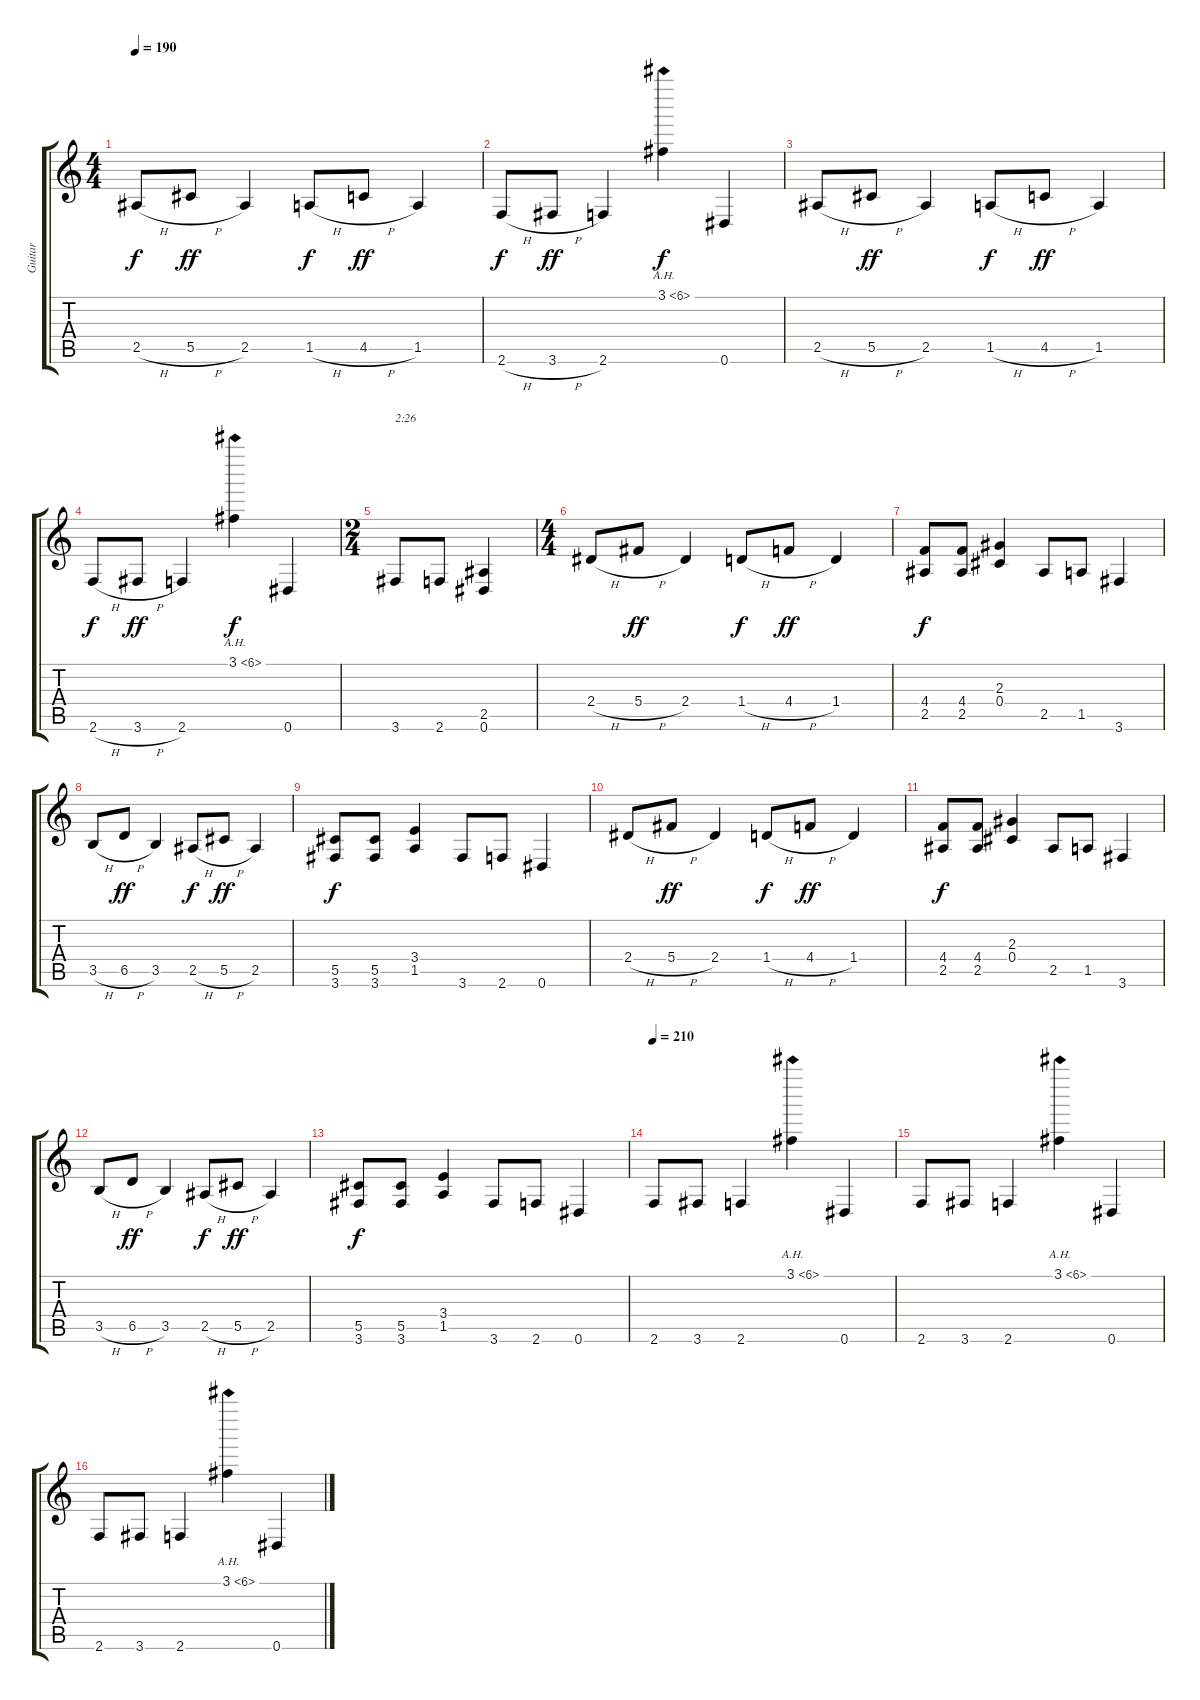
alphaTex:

\track ("Guitar" "Guitar") {instrument distortionguitar}
\staff {score tabs}
\tuning (Eb4 Bb3 Gb3 Db3 Ab2 Eb2) {hide}
\ts (4 4)
\tempo 190
\clef g2
\ks c
2.5{h}.8{dy f} 5.5{h}.8{dy ff} 2.5.4 1.5{h}.8{dy f} 4.5{h}.8{dy ff} 1.5.4 |
2.6{h}.8{dy f} 3.6{h}.8{dy ff} 2.6.4 3.1{ah 3}.4{dy f} 0.6.4 |
2.5{h}.8 5.5{h}.8{dy ff} 2.5.4 1.5{h}.8{dy f} 4.5{h}.8{dy ff} 1.5.4 |
2.6{h}.8{dy f} 3.6{h}.8{dy ff} 2.6.4 3.1{ah 3}.4{dy f} 0.6.4 |
\ts (2 4)
3.6.8{txt "2:26"} 2.6.8 (2.5 0.6).4 |
\ts (4 4)
2.4{h}.8 5.4{h}.8{dy ff} 2.4.4 1.4{h}.8{dy f} 4.4{h}.8{dy ff} 1.4.4 |
(4.4 2.5).8{dy f} (4.4 2.5).8 (2.3 0.4).4 2.5.8 1.5.8 3.6.4 |
3.5{h}.8 6.5{h}.8{dy ff} 3.5.4 2.5{h}.8{dy f} 5.5{h}.8{dy ff} 2.5.4 |
(5.5 3.6).8{dy f} (5.5 3.6).8 (3.4 1.5).4 3.6.8 2.6.8 0.6.4 |
2.4{h}.8 5.4{h}.8{dy ff} 2.4.4 1.4{h}.8{dy f} 4.4{h}.8{dy ff} 1.4.4 |
(4.4 2.5).8{dy f} (4.4 2.5).8 (2.3 0.4).4 2.5.8 1.5.8 3.6.4 |
3.5{h}.8 6.5{h}.8{dy ff} 3.5.4 2.5{h}.8{dy f} 5.5{h}.8{dy ff} 2.5.4 |
(5.5 3.6).8{dy f} (5.5 3.6).8 (3.4 1.5).4 3.6.8 2.6.8 0.6.4 |
\tempo 210
2.6.8 3.6.8 2.6.4 3.1{ah 3}.4 0.6.4 |
2.6.8 3.6.8 2.6.4 3.1{ah 3}.4 0.6.4 |
2.6.8 3.6.8 2.6.4 3.1{ah 3}.4 0.6.4
